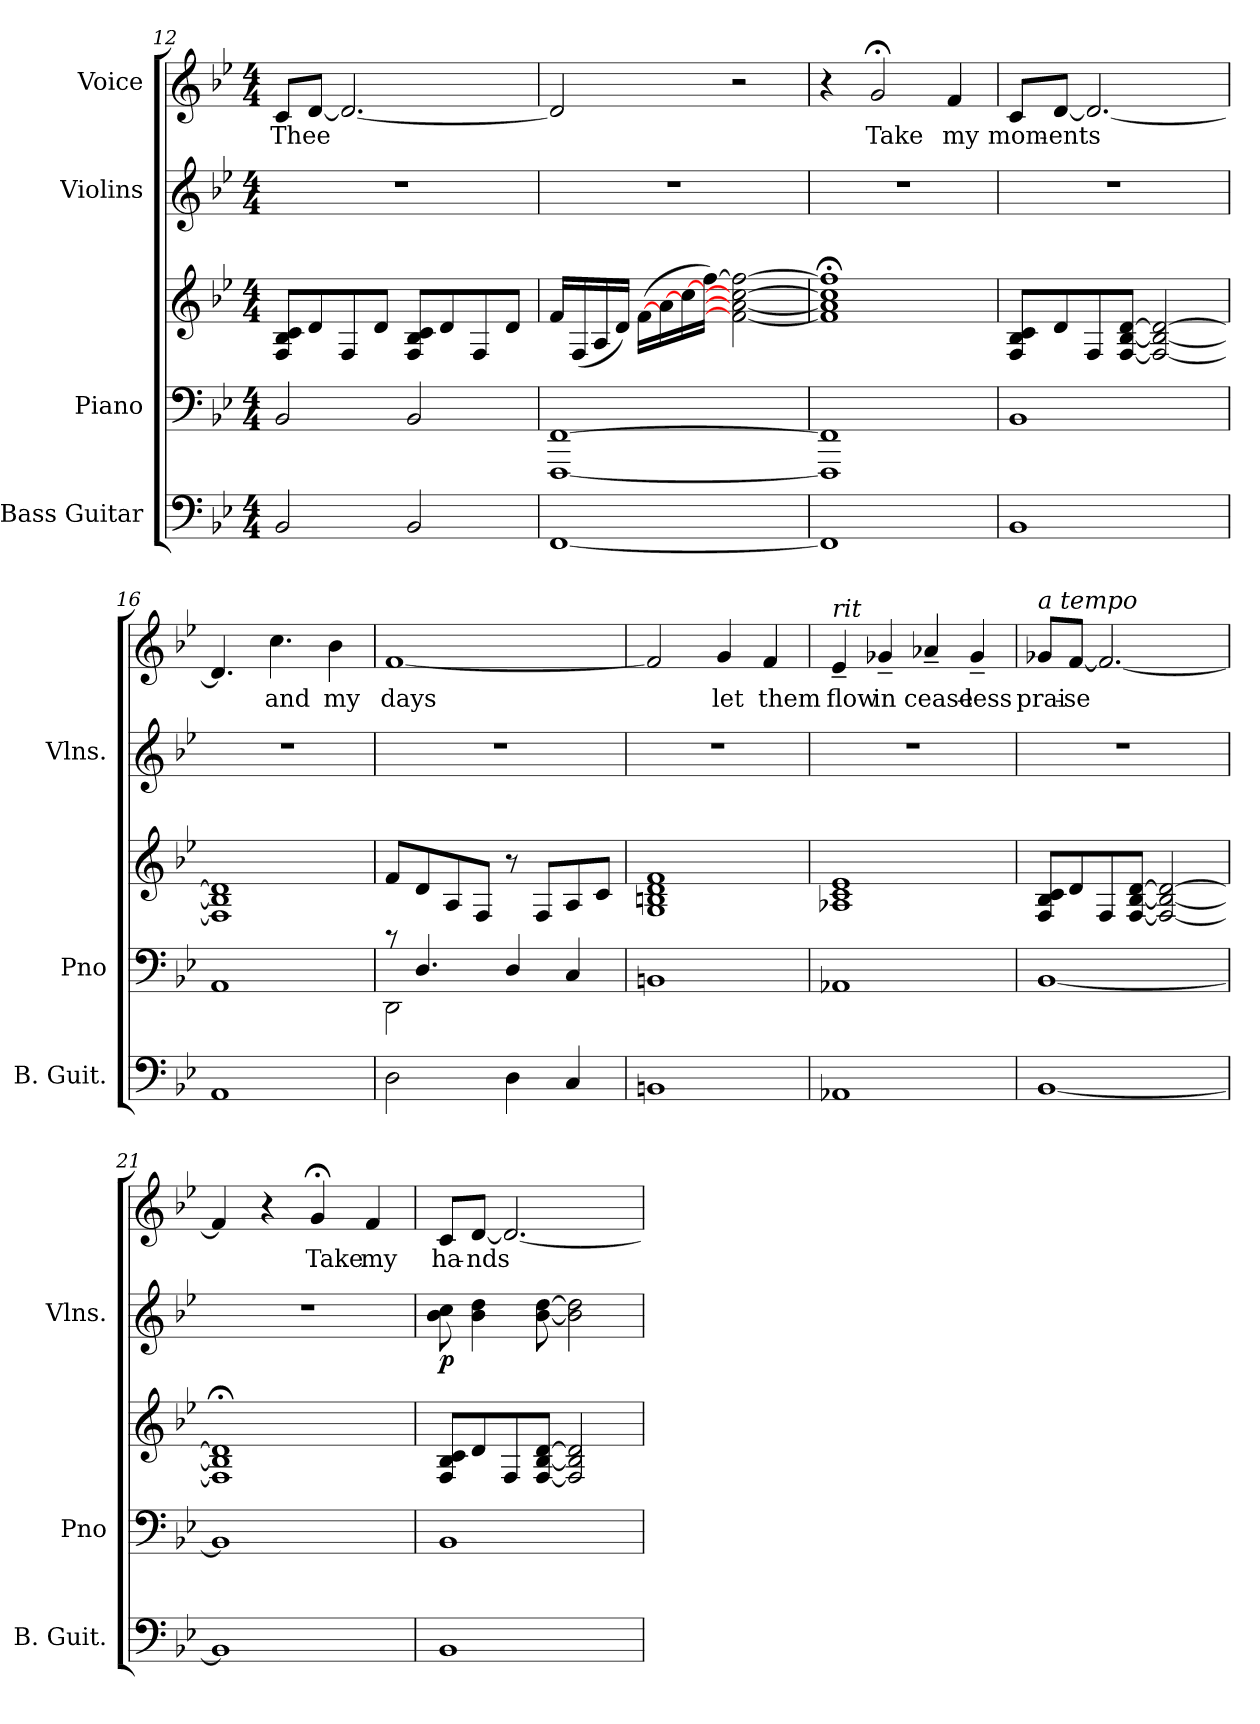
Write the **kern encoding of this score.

**kern	**kern	**kern	**kern	**dynam	**kern	**text
*part4	*part3	*part3	*part2	*part2	*part1	*part1
*staff5	*staff4	*staff3	*staff2	*staff2	*staff1	*staff1
*I"Bass Guitar	*I"Piano	*	*I"Violins	*	*I"Voice	*
*I'B. Guit.	*I'Pno	*	*I'Vlns.	*	*	*
*clefF4	*clefF4	*clefG2	*clefG2	*	*clefG2	*
*ITrd7c12	*	*	*	*	*	*
*k[b-e-]	*k[b-e-]	*k[b-e-]	*k[b-e-]	*	*k[b-e-]	*
*M4/4	*M4/4	*M4/4	*M4/4	*	*M4/4	*
=12	=12	=12	=12	=12	=12	=12
!	!	!	!	!	!	!LO:LY:b
2BBB-/	2BB-/	8F/ 8B-/ 8c/L	1r	.	8c/L	Thee
.	.	8d/	.	.	[8d/J	.
.	.	8F/	.	.	2.d/_	.
.	.	8d/J	.	.	.	.
2BBB-/	2BB-/	8F/ 8B-/ 8c/L	.	.	.	.
.	.	8d/	.	.	.	.
.	.	8F/	.	.	.	.
.	.	8d/J	.	.	.	.
=13	=13	=13	=13	=13	=13	=13
[1FFF	[1FFF [1FF	16f/LL	1r	.	2d/]	.
.	.	(<16F/	.	.	.	.
.	.	16A/	.	.	.	.
.	.	16d/JJ)	.	.	.	.
.	.	(>[16f\LL	.	.	.	.
.	.	[16a\	.	.	.	.
.	.	[16cc\	.	.	.	.
.	.	[16ff\JJ)	.	.	.	.
.	.	2f\_ 2a\_ 2cc\_ 2ff\_	.	.	2r	.
=14	=14	=14	=14	=14	=14	=14
1FFF]	1FFF] 1FF]	1f];< 1a];< 1cc];< 1ff];<	1r	.	4r	.
!	!	!	!	!	!	!LO:LY:b
.	.	.	.	.	2g;</	Take
!	!	!	!	!	!	!LO:LY:b
.	.	.	.	.	4f/	my
=15	=15	=15	=15	=15	=15	=15
!	!	!	!	!	!	!LO:LY:b
1BBB-	1BB-	8F/ 8B-/ 8c/L	1r	.	8c/L	mom-
!	!	!	!	!	!	!LO:LY:b
.	.	8d/	.	.	[8d/J	-ents
.	.	8F/	.	.	2.d/_	.
.	.	[8F/ [8B-/ [8d/J	.	.	.	.
.	.	2F/_ 2B-/_ 2d/_	.	.	.	.
!!LO:LB:g=z
=16	=16	=16	=16	=16	=16	=16
1AAA	1AA	1F] 1B-] 1d]	1r	.	4.d/]	.
!	!	!	!	!	!	!LO:LY:b
.	.	.	.	.	4.cc\	and
!	!	!	!	!	!	!LO:LY:b
.	.	.	.	.	4b-\	my
=17	=17	=17	=17	=17	=17	=17
*	*^	*	*	*	*	*
!	!	!	!	!	!	!	!LO:LY:b
2DD\	2DD\	8rc	8f/L	1r	.	[1f	days
.	.	4.D/	8d/	.	.	.	.
.	.	.	8A/	.	.	.	.
.	.	.	8F/J	.	.	.	.
4DD\	4D/	2ryy	8r	.	.	.	.
.	.	.	8F/L	.	.	.	.
4CC/	4C/	.	8A/	.	.	.	.
.	.	.	8c/J	.	.	.	.
*	*v	*v	*	*	*	*	*
=18	=18	=18	=18	=18	=18	=18
1BBBn	1BBn	1G 1Bn 1d 1f	1r	.	2f/]	.
!	!	!	!	!	!	!LO:LY:b
.	.	.	.	.	4g/	let
!	!	!	!	!	!	!LO:LY:b
.	.	.	.	.	4f/	them
=19	=19	=19	=19	=19	=19	=19
*	*	*	*	*	*MM85	*
!	!	!	!	!	!LO:TX:a:i:t=rit	!
!	!	!	!	!	!	!LO:LY:b
1AAA-X	1AA-X	1A-X 1c 1e-	1r	.	4e-~/	flow
!	!	!	!	!	!	!LO:LY:b
.	.	.	.	.	4g-X~/	in
!	!	!	!	!	!	!LO:LY:b
.	.	.	.	.	4a-X~/	cease-
!	!	!	!	!	!	!LO:LY:b
.	.	.	.	.	4g-~/	-less
=20	=20	=20	=20	=20	=20	=20
*	*	*	*	*	*MM100	*
!	!	!	!	!	!LO:TX:a:i:t=a tempo	!
!	!	!	!	!	!	!LO:LY:b
[1BBB-	[1BB-	8F/ 8B-/ 8c/L	1r	.	8g-X/L	prai-
!	!	!	!	!	!	!LO:LY:b
.	.	8d/	.	.	[8f/J	-se
.	.	8F/	.	.	2.f/_	.
.	.	[8F/ [8B-/ [8d/J	.	.	.	.
.	.	2F/_ 2B-/_ 2d/_	.	.	.	.
!!LO:PB:g=z
=21	=21	=21	=21	=21	=21	=21
1BBB-]	1BB-]	1F];< 1B-];< 1d];<	1r	.	4f/]	.
.	.	.	.	.	4r	.
!	!	!	!	!	!	!LO:LY:b
.	.	.	.	.	4g;</	Take
!	!	!	!	!	!	!LO:LY:b
.	.	.	.	.	4f/	my
=22	=22	=22	=22	=22	=22	=22
!	!	!	!	!LO:DY:b	!	!LO:LY:b
1BBB-	1BB-	8F/ 8B-/ 8c/L	8b-\ 8cc\	p	8c/L	ha-
!	!	!	!	!	!	!LO:LY:b
.	.	8d/	4b-\ 4dd\	.	[8d/J	-nds
.	.	8F/	.	.	2.d/_	.
.	.	[8F/ [8B-/ [8d/J	[8b-\ [8dd\	.	.	.
.	.	2F/] 2B-/] 2d/]	2b-\] 2dd\]	.	.	.
=	=	=	=	=	=	=
*-	*-	*-	*-	*-	*-	*-
